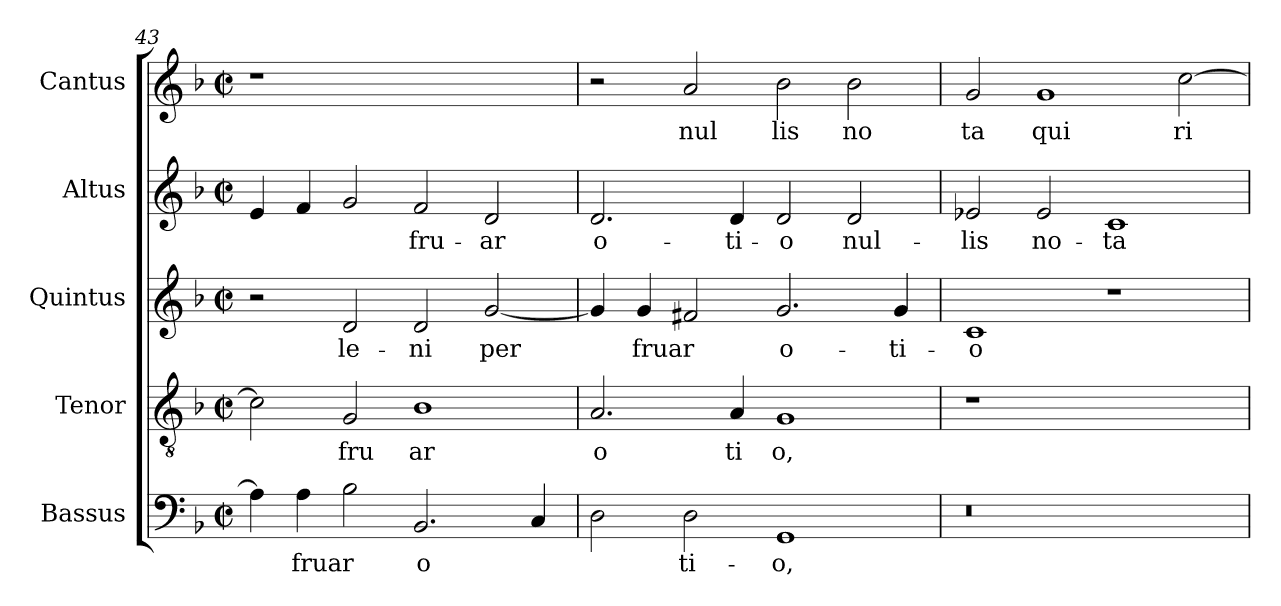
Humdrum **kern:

**kern	**text	**kern	**text	**kern	**text	**kern	**text	**kern	**text
*part5	*part5	*part4	*part4	*part3	*part3	*part2	*part2	*part1	*part1
*staff5	*staff5	*staff4	*staff4	*staff3	*staff3	*staff2	*staff2	*staff1	*staff1
*I"Bassus	*	*I"Tenor	*	*I"Quintus	*	*I"Altus	*	*I"Cantus	*
*clefF4	*	*clefGv2	*	*clefG2	*	*clefG2	*	*clefG2	*
*k[b-]	*	*k[b-]	*	*k[b-]	*	*k[b-]	*	*k[b-]	*
*F:	*	*F:	*	*F:	*	*F:	*	*F:	*
*M2/2	*	*M2/2	*	*M2/2	*	*M2/2	*	*M2/2	*
*met(c|)	*	*met(c|)	*	*met(c|)	*	*met(c|)	*	*met(c|)	*
=43	=43	=43	=43	=43	=43	=43	=43	=43	=43
!	!LO:LY:b	!	!LO:LY:b:cj	!	!	!	!LO:LY:b:cj	!	!
4A\]	--	2c\]	.	2r	.	4e/	--	1r	.
!	!LO:LY:b	!	!	!	!	!	!LO:LY:b:cj	!	!
4A\	-fruar	.	.	.	.	4f/	--	.	.
!	!LO:LY:b	!	!LO:LY:b:cj	!	!LO:LY:b	!	!LO:LY:b:cj	!	!
2B-\	.	2G/	fru	2d/	le-	2g/	--	.	.
!	!LO:LY:b	!	!LO:LY:b:cj	!	!LO:LY:b	!	!LO:LY:b:cj	!	!
2.BB-/	o-	1B-	ar	2d/	-ni	2f/	-fru-	1ryy	.
!	!	!	!	!	!LO:LY:b	!	!LO:LY:b:cj	!	!
.	.	.	.	[<2g/	per-	2d/	-ar	.	.
!	!LO:LY:b	!	!	!	!	!	!	!	!
4C/	--	.	.	.	.	.	.	.	.
=44	=44	=44	=44	=44	=44	=44	=44	=44	=44
!	!LO:LY:b	!	!LO:LY:b:cj	!	!LO:LY:b	!	!LO:LY:b:cj	!	!
2D\	--	2.A/	o	4g/]	--	2.d/	o-	2r	.
!	!	!	!	!	!LO:LY:b	!	!	!	!
.	.	.	.	4g/	-fruar	.	.	.	.
!	!LO:LY:b	!	!	!	!LO:LY:b	!	!	!	!LO:LY:b
2D\	-ti-	.	.	2f#X/	.	.	.	2a/	nul
!	!	!	!LO:LY:b:cj	!	!	!	!LO:LY:b:cj	!	!
.	.	4A/	ti	.	.	4d/	-ti-	.	.
!	!LO:LY:b	!	!LO:LY:b:cj	!	!LO:LY:b	!	!LO:LY:b:cj	!	!LO:LY:b
1GG	-o,	1G	o,	2.g/	o-	2d/	-o	2b-\	lis
!	!	!	!	!	!	!	!LO:LY:b:cj	!	!LO:LY:b
.	.	.	.	.	.	2d/	nul-	2b-\	no
!	!	!	!	!	!LO:LY:b	!	!	!	!
.	.	.	.	4g/	-ti-	.	.	.	.
=45	=45	=45	=45	=45	=45	=45	=45	=45	=45
!	!	!	!	!	!LO:LY:b	!	!LO:LY:b:cj	!	!LO:LY:b
0r	.	1r	.	1c	-o	2e-X/	-lis	2g/	ta
!	!	!	!	!	!	!	!LO:LY:b:cj	!	!LO:LY:b
.	.	.	.	.	.	2e-/	no-	1g	qui
!	!	!	!	!	!	!	!LO:LY:b:cj	!	!
.	.	1ryy	.	1r	.	1c	-ta	.	.
!	!	!	!	!	!	!	!	!	!LO:LY:b
.	.	.	.	.	.	.	.	[<2cc\	ri
=	=	=	=	=	=	=	=	=	=
*-	*-	*-	*-	*-	*-	*-	*-	*-	*-
